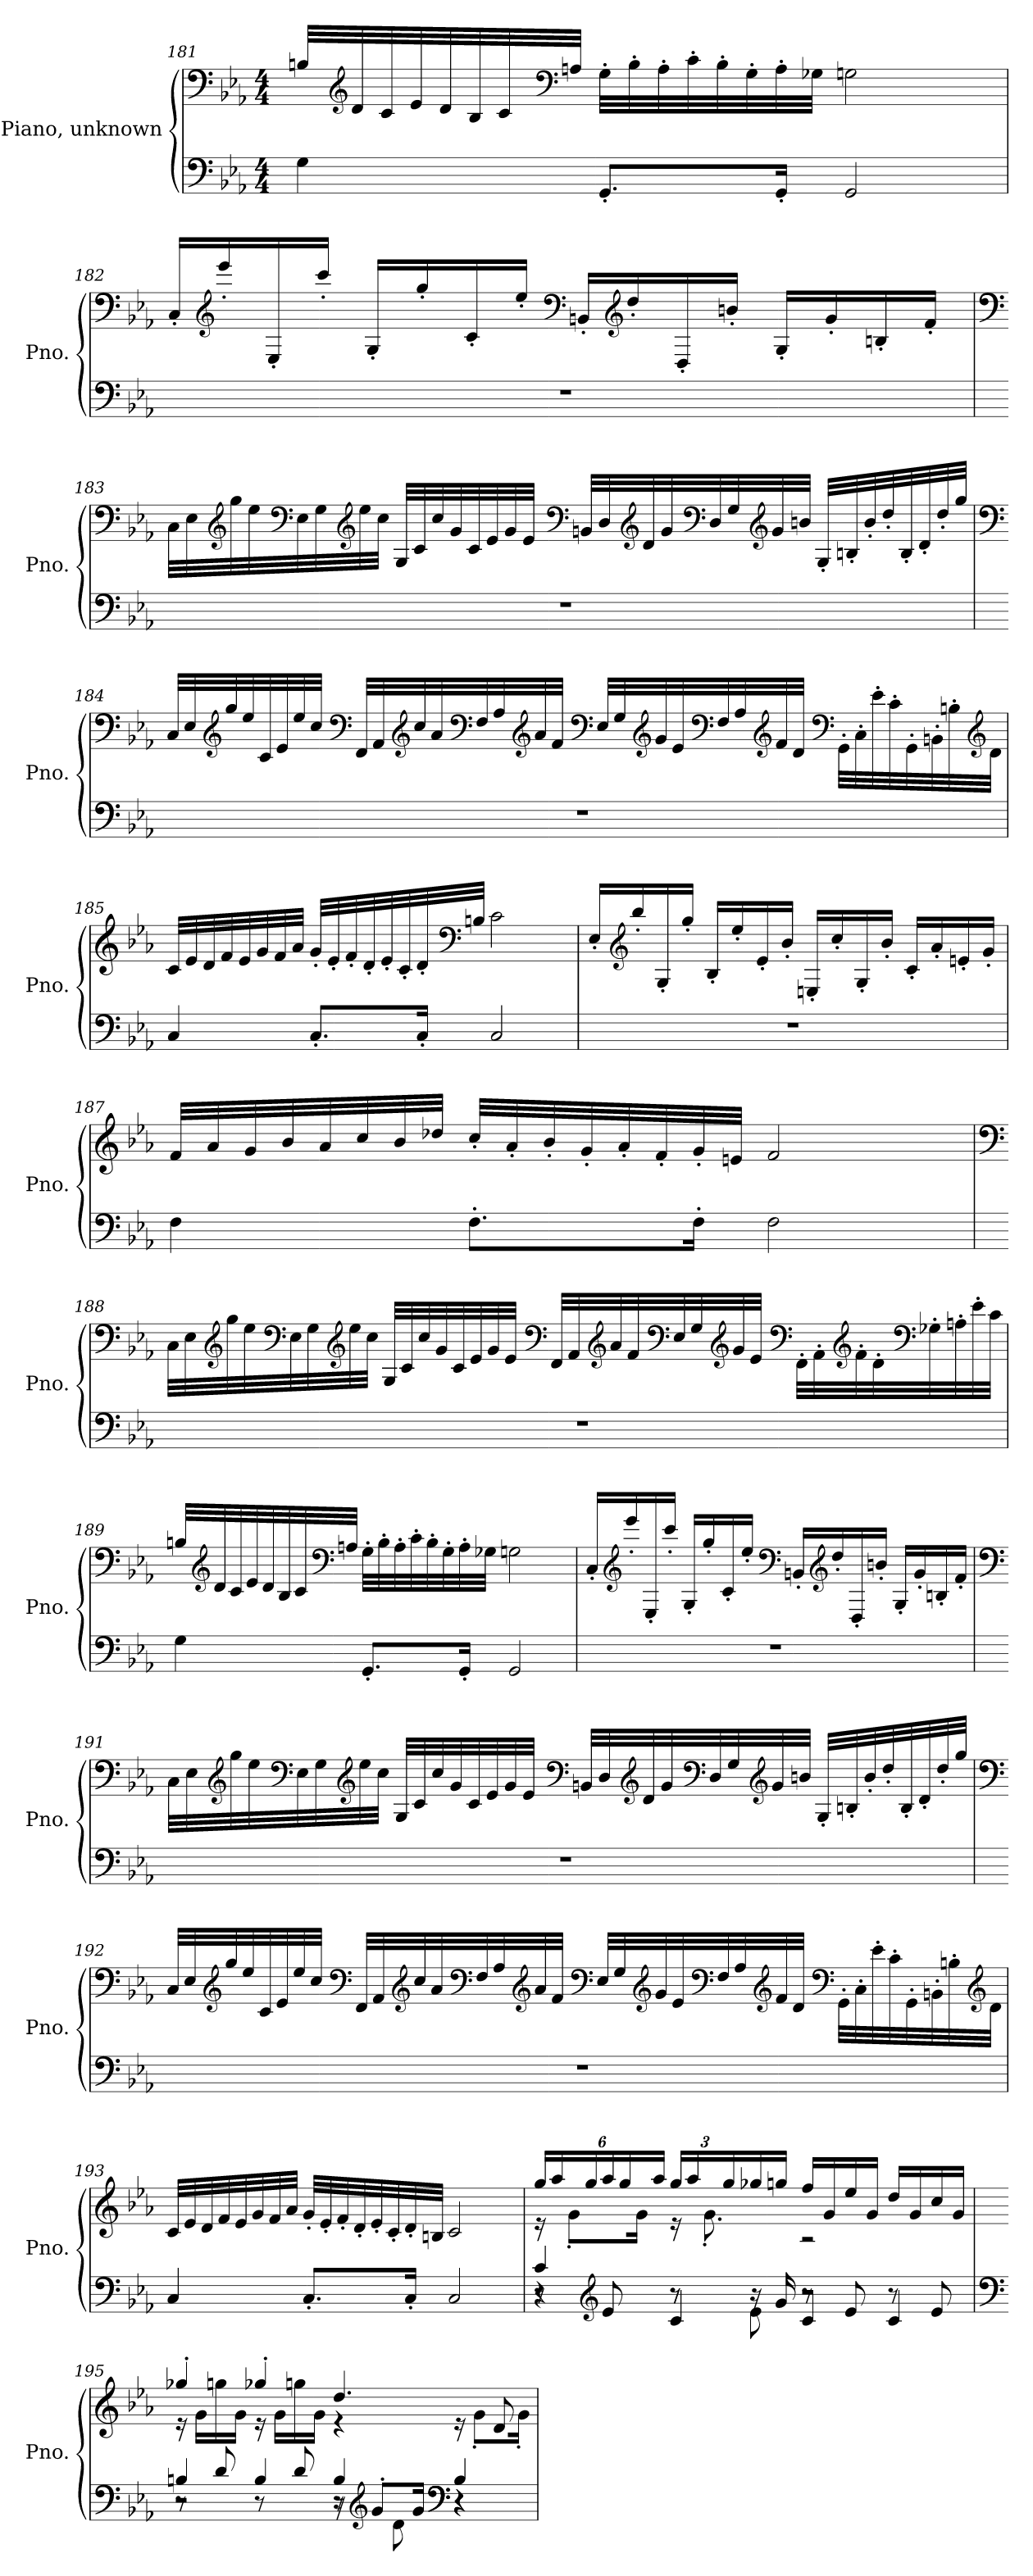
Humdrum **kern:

**kern	**kern
*part1	*part1
*staff2	*staff1
*I"Piano, unknown	*
*I'Pno.	*
!!LO:LB:g=z
*clefF4	*clefF4
*k[b-e-a-]	*k[b-e-a-]
*M4/4	*M4/4
=181	=181
4G\	32Bn/LLL
*	*clefG2
.	32d/
.	32c/
.	32e-/
.	32d/
.	32B/
.	32c/
*	*clefF4
.	32An/JJJ
8.GG'/L	32G'\LLL
.	32B'\
.	32A'\
.	32c'\
.	32B'\
.	32G'\
16GG'/Jk	32A'\
.	32G-X\JJJ
2GG/	2Gn\
!!LO:LB:g=z
=182	=182
1r	16C'/LL
*	*clefG2
.	16eee-'/
.	16E-'/
.	16ccc'/JJ
.	16G'/LL
.	16gg'/
.	16c'/
.	16ee-'/JJ
*	*clefF4
.	16BBn'/LL
*	*clefG2
.	16dd'/
.	16D'/
.	16bn'/JJ
.	16G'/LL
.	16g'/
.	16Bn'/
.	16f'/JJ
!!LO:PB:g=z
=183	=183
*	*clefF4
1r	32C\LLL
.	32E-\
*	*clefG2
.	32gg\
.	32ee-\
*	*clefF4
.	32E-\
.	32G\
*	*clefG2
.	32ee-\
.	32cc\JJJ
.	32G/LLL
.	32c/
.	32cc/
.	32g/
.	32c/
.	32e-/
.	32g/
.	32e-/JJJ
*	*clefF4
.	32BBn/LLL
.	32D/
*	*clefG2
.	32d/
.	32g/
*	*clefF4
.	32D/
.	32G/
*	*clefG2
.	32g/
.	32bn/JJJ
.	32G'/LLL
.	32Bn'/
.	32b'/
.	32dd'/
.	32B'/
.	32d'/
.	32dd'/
.	32gg/JJJ
!!LO:LB:g=z
=184	=184
*	*clefF4
1r	32C/LLL
.	32E-/
*	*clefG2
.	32gg/
.	32ee-/
.	32c/
.	32e-/
.	32ee-/
.	32cc/JJJ
*	*clefF4
.	32FF/LLL
.	32AA-/
*	*clefG2
.	32cc/
.	32a-/
*	*clefF4
.	32F/
.	32A-/
*	*clefG2
.	32a-/
.	32f/JJJ
*	*clefF4
.	32E-/LLL
.	32G/
*	*clefG2
.	32g/
.	32e-/
*	*clefF4
.	32F/
.	32A-/
*	*clefG2
.	32f/
.	32d/JJJ
*	*clefF4
.	32GG'\LLL
.	32C'\
.	32e-'\
.	32c'\
.	32GG'\
.	32BBn'\
.	32Bn'\
*	*clefG2
.	32d\JJJ
!!LO:LB:g=z
=185	=185
4C/	32c/LLL
.	32e-/
.	32d/
.	32f/
.	32e-/
.	32g/
.	32f/
.	32a-/JJJ
8.C'/L	32g'/LLL
.	32e-'/
.	32f'/
.	32d'/
.	32e-'/
.	32c'/
16C'/Jk	32d'/
*	*clefF4
.	32Bn/JJJ
2C/	2c\
=186	=186
1r	16E-'/LL
*	*clefG2
.	16bb-'/
.	16G'/
.	16gg'/JJ
.	16B-'/LL
.	16ee-'/
.	16e-'/
.	16b-'/JJ
.	16En'/LL
.	16cc'/
.	16G'/
.	16b-'/JJ
.	16c'/LL
.	16a-'/
.	16en'/
.	16g'/JJ
!!LO:LB:g=z
=187	=187
4F\	32f/LLL
.	32a-/
.	32g/
.	32b-/
.	32a-/
.	32cc/
.	32b-/
.	32dd-X/JJJ
8.F'\L	32cc'/LLL
.	32a-'/
.	32b-'/
.	32g'/
.	32a-'/
.	32f'/
16F'\Jk	32g'/
.	32en/JJJ
2F\	2f/
!!LO:LB:g=z
=188	=188
*	*clefF4
1r	32C\LLL
.	32E-\
*	*clefG2
.	32gg\
.	32ee-\
*	*clefF4
.	32E-\
.	32G\
*	*clefG2
.	32ee-\
.	32cc\JJJ
.	32G/LLL
.	32c/
.	32cc/
.	32g/
.	32c/
.	32e-/
.	32g/
.	32e-/JJJ
*	*clefF4
.	32FF/LLL
.	32AA-/
*	*clefG2
.	32a-/
.	32f/
*	*clefF4
.	32E-/
.	32G/
*	*clefG2
.	32g/
.	32e-/JJJ
*	*clefF4
.	32FF'\LLL
.	32AA-'\
*	*clefG2
.	32f'\
.	32d'\
*	*clefF4
.	32G-X'\
.	32An'\
.	32e-'\
.	32c\JJJ
!!LO:LB:g=z
=189	=189
4G\	32Bn/LLL
*	*clefG2
.	32d/
.	32c/
.	32e-/
.	32d/
.	32B/
.	32c/
*	*clefF4
.	32An/JJJ
8.GG'/L	32G'\LLL
.	32B'\
.	32A'\
.	32c'\
.	32B'\
.	32G'\
16GG'/Jk	32A'\
.	32G-X\JJJ
2GG/	2Gn\
!!LO:PB:g=z
=190	=190
1r	16C'/LL
*	*clefG2
.	16eee-'/
.	16E-'/
.	16ccc'/JJ
.	16G'/LL
.	16gg'/
.	16c'/
.	16ee-'/JJ
*	*clefF4
.	16BBn'/LL
*	*clefG2
.	16dd'/
.	16D'/
.	16bn'/JJ
.	16G'/LL
.	16g'/
.	16Bn'/
.	16f'/JJ
!!LO:LB:g=z
=191	=191
*	*clefF4
1r	32C\LLL
.	32E-\
*	*clefG2
.	32gg\
.	32ee-\
*	*clefF4
.	32E-\
.	32G\
*	*clefG2
.	32ee-\
.	32cc\JJJ
.	32G/LLL
.	32c/
.	32cc/
.	32g/
.	32c/
.	32e-/
.	32g/
.	32e-/JJJ
*	*clefF4
.	32BBn/LLL
.	32D/
*	*clefG2
.	32d/
.	32g/
*	*clefF4
.	32D/
.	32G/
*	*clefG2
.	32g/
.	32bn/JJJ
.	32G'/LLL
.	32Bn'/
.	32b'/
.	32dd'/
.	32B'/
.	32d'/
.	32dd'/
.	32gg/JJJ
!!LO:LB:g=z
=192	=192
*	*clefF4
1r	32C/LLL
.	32E-/
*	*clefG2
.	32gg/
.	32ee-/
.	32c/
.	32e-/
.	32ee-/
.	32cc/JJJ
*	*clefF4
.	32FF/LLL
.	32AA-/
*	*clefG2
.	32cc/
.	32a-/
*	*clefF4
.	32F/
.	32A-/
*	*clefG2
.	32a-/
.	32f/JJJ
*	*clefF4
.	32E-/LLL
.	32G/
*	*clefG2
.	32g/
.	32e-/
*	*clefF4
.	32F/
.	32A-/
*	*clefG2
.	32f/
.	32d/JJJ
*	*clefF4
.	32GG'\LLL
.	32C'\
.	32e-'\
.	32c'\
.	32GG'\
.	32BBn'\
.	32Bn'\
*	*clefG2
.	32d\JJJ
!!LO:LB:g=z
=193	=193
4C/	32c/LLL
.	32e-/
.	32d/
.	32f/
.	32e-/
.	32g/
.	32f/
.	32a-/JJJ
8.C'/L	32g'/LLL
.	32e-'/
.	32f'/
.	32d'/
.	32e-'/
.	32c'/
16C'/Jk	32d'/
.	32Bn/JJJ
2C/	2c/
=194	=194
*^	*
*	*^	*
*	*	*	*Xbrackettup
*	*	*	*^
8r	4r	4c/	24gg/LL	16r
.	.	.	24aa-/	.
.	.	.	.	8g'\L
.	.	.	24gg/	.
*clefG2	*	*	*	*
8e-/	.	.	24aa-/	.
.	.	.	24gg/	.
.	.	.	.	16g\Jk
.	.	.	24aa-/JJ	.
8r	8r	4c/	24gg/LL	16r
.	.	.	24aa-/	.
.	.	.	.	8.g'\
.	.	.	24gg/	.
16r	8e-\	.	16gg-X/	.
16g/	.	.	16ggn/JJ	.
8r	2r	4c/	16ff/LL	2r
.	.	.	16g/	.
8e-/	.	.	16ee-/	.
.	.	.	16g/JJ	.
8r	.	4c/	16dd/LL	.
.	.	.	16g/	.
8e-/	.	.	16cc/	.
.	.	.	16g/JJ	.
!!LO:LB:g=z	!!
=195	=195	=195	=195	=195
*clefF4	*	*	*	*
8r	2r	4Bn/	4gg-X'/	16r
.	.	.	.	16g\LL
8d/	.	.	.	16ggn\
.	.	.	.	16g\JJ
8r	.	4B/	4gg-X'/	16r
.	.	.	.	16g\LL
8d/	.	.	.	16ggn\
.	.	.	.	16g\JJ
16r	8r	4B/	4.dd/	4r
*clefG2	*	*	*	*
8g'/L	.	.	.	.
.	8d\	.	.	.
16g/Jk	.	.	.	.
*clefF4	*	*	*	*
4B/	4r	4r	.	16r
.	.	.	.	8g'\L
.	.	.	8d/	.
.	.	.	.	16g'\Jk
*v	*v	*v	*	*
*	*v	*v
=	=
*-	*-
